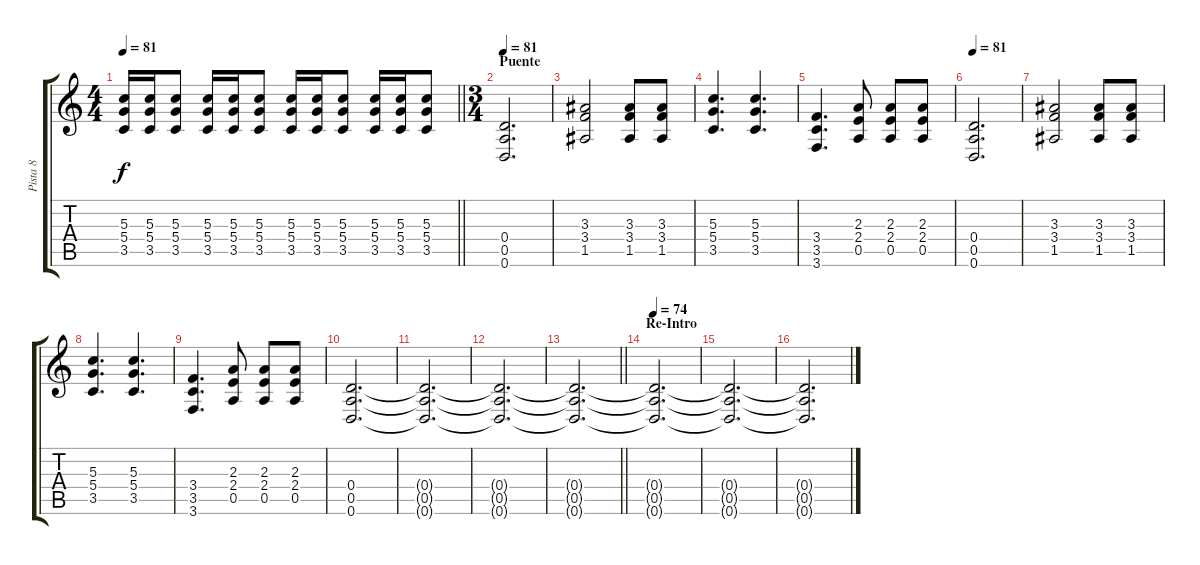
\track ("Pista 8" "Pista 8") {instrument distortionguitar}
\staff {score tabs}
\tuning (E4 B3 G3 D3 A2 D2) {hide}
\ts (4 4)
\tempo 81
\clef g2
\barLineRight lightlight
\ks c
(5.3 5.4 3.5).16{dy f} (5.3 5.4 3.5).16 (5.3 5.4 3.5).8 (5.3 5.4 3.5).16 (5.3 5.4 3.5).16 (5.3 5.4 3.5).8 (5.3 5.4 3.5).16 (5.3 5.4 3.5).16 (5.3 5.4 3.5).8 (5.3 5.4 3.5).16 (5.3 5.4 3.5).16 (5.3 5.4 3.5).8 |
\ts (3 4)
\section ("" "Puente")
\tempo 81
(0.4 0.5 0.6).2{d volume 14} |
(3.3 3.4 1.5).2 (3.3 3.4 1.5).8 (3.3 3.4 1.5).8 |
(5.3 5.4 3.5).4{d} (5.3 5.4 3.5).4{d} |
(3.4 3.5 3.6).4{d} (2.3 2.4 0.5).8 (2.3 2.4 0.5).8 (2.3 2.4 0.5).8 |
\tempo 81
(0.4 0.5 0.6).2{d} |
(3.3 3.4 1.5).2 (3.3 3.4 1.5).8 (3.3 3.4 1.5).8 |
(5.3 5.4 3.5).4{d} (5.3 5.4 3.5).4{d} |
(3.4 3.5 3.6).4{d} (2.3 2.4 0.5).8 (2.3 2.4 0.5).8 (2.3 2.4 0.5).8 |
(0.4 0.5 0.6).2{d} |
(0.4{t} 0.5{t} 0.6{t}).2{d} |
(0.4{t} 0.5{t} 0.6{t}).2{d} |
\barLineRight lightlight
(0.4{t} 0.5{t} 0.6{t}).2{d} |
\section ("" "Re-Intro")
\tempo 74
(0.4{t} 0.5{t} 0.6{t}).2{d volume 0} |
(0.4{t} 0.5{t} 0.6{t}).2{d} |
(0.4{t} 0.5{t} 0.6{t}).2{d}
